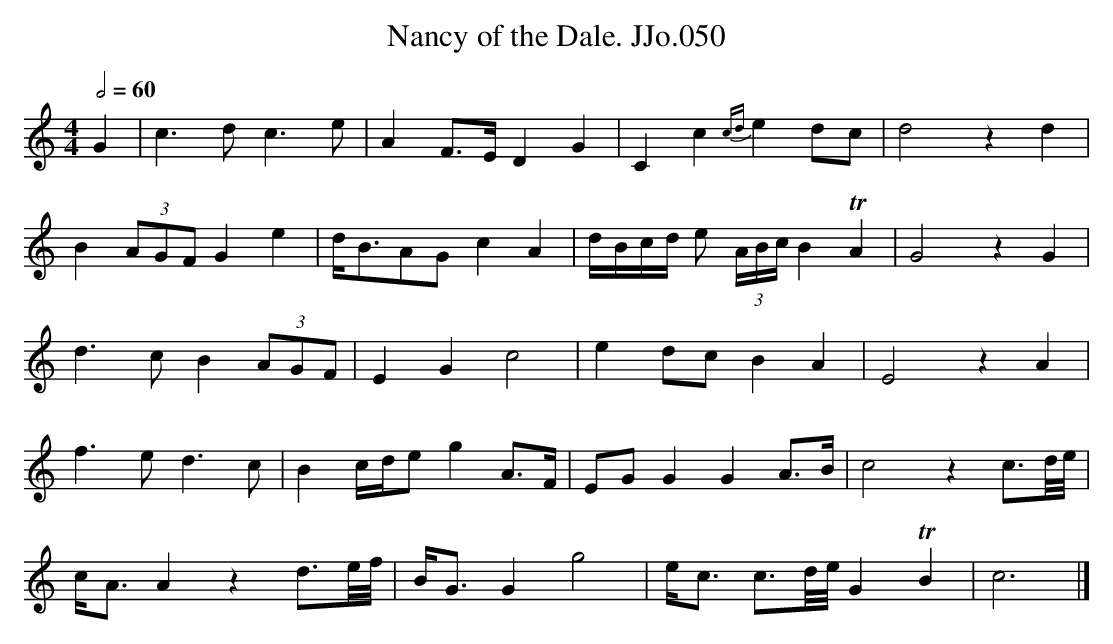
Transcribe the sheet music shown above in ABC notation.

X:1
T:Nancy of the Dale. JJo.050
L:1/8
M:4/4
Q:1/2=60
K:C
G2|c3dc3e|A2F>ED2G2|C2c2{cd}e2dc|d4z2d2|!
B2(3AGF G2e2|d<BAG c2A2|d/B/c/d/ e (3A/B/c/ B2TA2|G4z2G2|!
d3cB2(3AGF|E2G2c4|e2dcB2A2|E4z2A2|!
f3ed3c|B2c/d/e g2A>F|EGG2G2A>B|c4z2c3/d/4e/4|!
c<A A2z2d3/e/4f/4|B<GG2g4|e<c c3/d/4e/4G2TB2|c6|]
